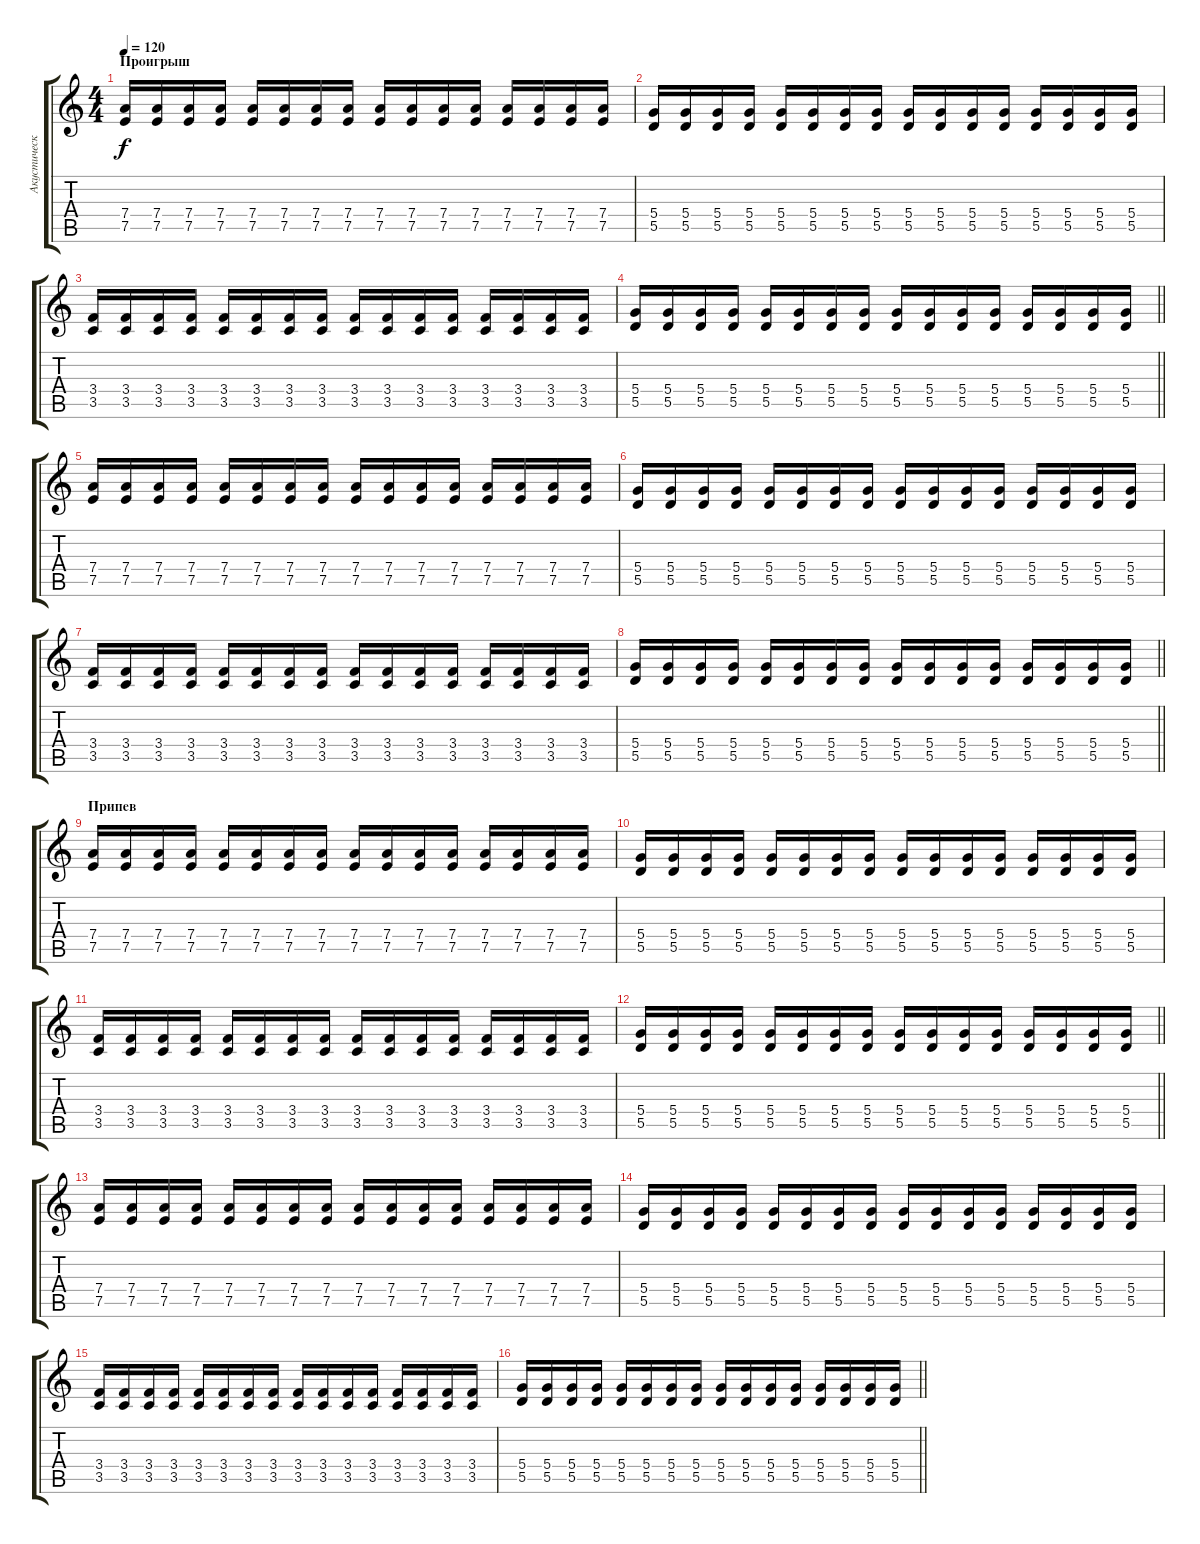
\track ("Акустическая гитара" "Акустическ") {instrument acousticguitarsteel}
\staff {score tabs}
\tuning (E4 B3 G3 D3 A2 E2) {hide}
\ts (4 4)
\section ("" "Проигрыш")
\tempo 120
\clef g2
\ks c
(7.4 7.5).16{dy f} (7.4 7.5).16 (7.4 7.5).16 (7.4 7.5).16 (7.4 7.5).16 (7.4 7.5).16 (7.4 7.5).16 (7.4 7.5).16 (7.4 7.5).16 (7.4 7.5).16 (7.4 7.5).16 (7.4 7.5).16 (7.4 7.5).16 (7.4 7.5).16 (7.4 7.5).16 (7.4 7.5).16 |
(5.4 5.5).16 (5.4 5.5).16 (5.4 5.5).16 (5.4 5.5).16 (5.4 5.5).16 (5.4 5.5).16 (5.4 5.5).16 (5.4 5.5).16 (5.4 5.5).16 (5.4 5.5).16 (5.4 5.5).16 (5.4 5.5).16 (5.4 5.5).16 (5.4 5.5).16 (5.4 5.5).16 (5.4 5.5).16 |
(3.4 3.5).16 (3.4 3.5).16 (3.4 3.5).16 (3.4 3.5).16 (3.4 3.5).16 (3.4 3.5).16 (3.4 3.5).16 (3.4 3.5).16 (3.4 3.5).16 (3.4 3.5).16 (3.4 3.5).16 (3.4 3.5).16 (3.4 3.5).16 (3.4 3.5).16 (3.4 3.5).16 (3.4 3.5).16 |
\barLineRight lightlight
(5.4 5.5).16 (5.4 5.5).16 (5.4 5.5).16 (5.4 5.5).16 (5.4 5.5).16 (5.4 5.5).16 (5.4 5.5).16 (5.4 5.5).16 (5.4 5.5).16 (5.4 5.5).16 (5.4 5.5).16 (5.4 5.5).16 (5.4 5.5).16 (5.4 5.5).16 (5.4 5.5).16 (5.4 5.5).16 |
\section ("" "")
(7.4 7.5).16 (7.4 7.5).16 (7.4 7.5).16 (7.4 7.5).16 (7.4 7.5).16 (7.4 7.5).16 (7.4 7.5).16 (7.4 7.5).16 (7.4 7.5).16 (7.4 7.5).16 (7.4 7.5).16 (7.4 7.5).16 (7.4 7.5).16 (7.4 7.5).16 (7.4 7.5).16 (7.4 7.5).16 |
(5.4 5.5).16 (5.4 5.5).16 (5.4 5.5).16 (5.4 5.5).16 (5.4 5.5).16 (5.4 5.5).16 (5.4 5.5).16 (5.4 5.5).16 (5.4 5.5).16 (5.4 5.5).16 (5.4 5.5).16 (5.4 5.5).16 (5.4 5.5).16 (5.4 5.5).16 (5.4 5.5).16 (5.4 5.5).16 |
(3.4 3.5).16 (3.4 3.5).16 (3.4 3.5).16 (3.4 3.5).16 (3.4 3.5).16 (3.4 3.5).16 (3.4 3.5).16 (3.4 3.5).16 (3.4 3.5).16 (3.4 3.5).16 (3.4 3.5).16 (3.4 3.5).16 (3.4 3.5).16 (3.4 3.5).16 (3.4 3.5).16 (3.4 3.5).16 |
\barLineRight lightlight
(5.4 5.5).16 (5.4 5.5).16 (5.4 5.5).16 (5.4 5.5).16 (5.4 5.5).16 (5.4 5.5).16 (5.4 5.5).16 (5.4 5.5).16 (5.4 5.5).16 (5.4 5.5).16 (5.4 5.5).16 (5.4 5.5).16 (5.4 5.5).16 (5.4 5.5).16 (5.4 5.5).16 (5.4 5.5).16 |
\section ("" "Припев")
(7.4 7.5).16 (7.4 7.5).16 (7.4 7.5).16 (7.4 7.5).16 (7.4 7.5).16 (7.4 7.5).16 (7.4 7.5).16 (7.4 7.5).16 (7.4 7.5).16 (7.4 7.5).16 (7.4 7.5).16 (7.4 7.5).16 (7.4 7.5).16 (7.4 7.5).16 (7.4 7.5).16 (7.4 7.5).16 |
(5.4 5.5).16 (5.4 5.5).16 (5.4 5.5).16 (5.4 5.5).16 (5.4 5.5).16 (5.4 5.5).16 (5.4 5.5).16 (5.4 5.5).16 (5.4 5.5).16 (5.4 5.5).16 (5.4 5.5).16 (5.4 5.5).16 (5.4 5.5).16 (5.4 5.5).16 (5.4 5.5).16 (5.4 5.5).16 |
(3.4 3.5).16 (3.4 3.5).16 (3.4 3.5).16 (3.4 3.5).16 (3.4 3.5).16 (3.4 3.5).16 (3.4 3.5).16 (3.4 3.5).16 (3.4 3.5).16 (3.4 3.5).16 (3.4 3.5).16 (3.4 3.5).16 (3.4 3.5).16 (3.4 3.5).16 (3.4 3.5).16 (3.4 3.5).16 |
\barLineRight lightlight
(5.4 5.5).16 (5.4 5.5).16 (5.4 5.5).16 (5.4 5.5).16 (5.4 5.5).16 (5.4 5.5).16 (5.4 5.5).16 (5.4 5.5).16 (5.4 5.5).16 (5.4 5.5).16 (5.4 5.5).16 (5.4 5.5).16 (5.4 5.5).16 (5.4 5.5).16 (5.4 5.5).16 (5.4 5.5).16 |
\section ("" "")
(7.4 7.5).16 (7.4 7.5).16 (7.4 7.5).16 (7.4 7.5).16 (7.4 7.5).16 (7.4 7.5).16 (7.4 7.5).16 (7.4 7.5).16 (7.4 7.5).16 (7.4 7.5).16 (7.4 7.5).16 (7.4 7.5).16 (7.4 7.5).16 (7.4 7.5).16 (7.4 7.5).16 (7.4 7.5).16 |
(5.4 5.5).16 (5.4 5.5).16 (5.4 5.5).16 (5.4 5.5).16 (5.4 5.5).16 (5.4 5.5).16 (5.4 5.5).16 (5.4 5.5).16 (5.4 5.5).16 (5.4 5.5).16 (5.4 5.5).16 (5.4 5.5).16 (5.4 5.5).16 (5.4 5.5).16 (5.4 5.5).16 (5.4 5.5).16 |
(3.4 3.5).16 (3.4 3.5).16 (3.4 3.5).16 (3.4 3.5).16 (3.4 3.5).16 (3.4 3.5).16 (3.4 3.5).16 (3.4 3.5).16 (3.4 3.5).16 (3.4 3.5).16 (3.4 3.5).16 (3.4 3.5).16 (3.4 3.5).16 (3.4 3.5).16 (3.4 3.5).16 (3.4 3.5).16 |
\barLineRight lightlight
(5.4 5.5).16 (5.4 5.5).16 (5.4 5.5).16 (5.4 5.5).16 (5.4 5.5).16 (5.4 5.5).16 (5.4 5.5).16 (5.4 5.5).16 (5.4 5.5).16 (5.4 5.5).16 (5.4 5.5).16 (5.4 5.5).16 (5.4 5.5).16 (5.4 5.5).16 (5.4 5.5).16 (5.4 5.5).16
